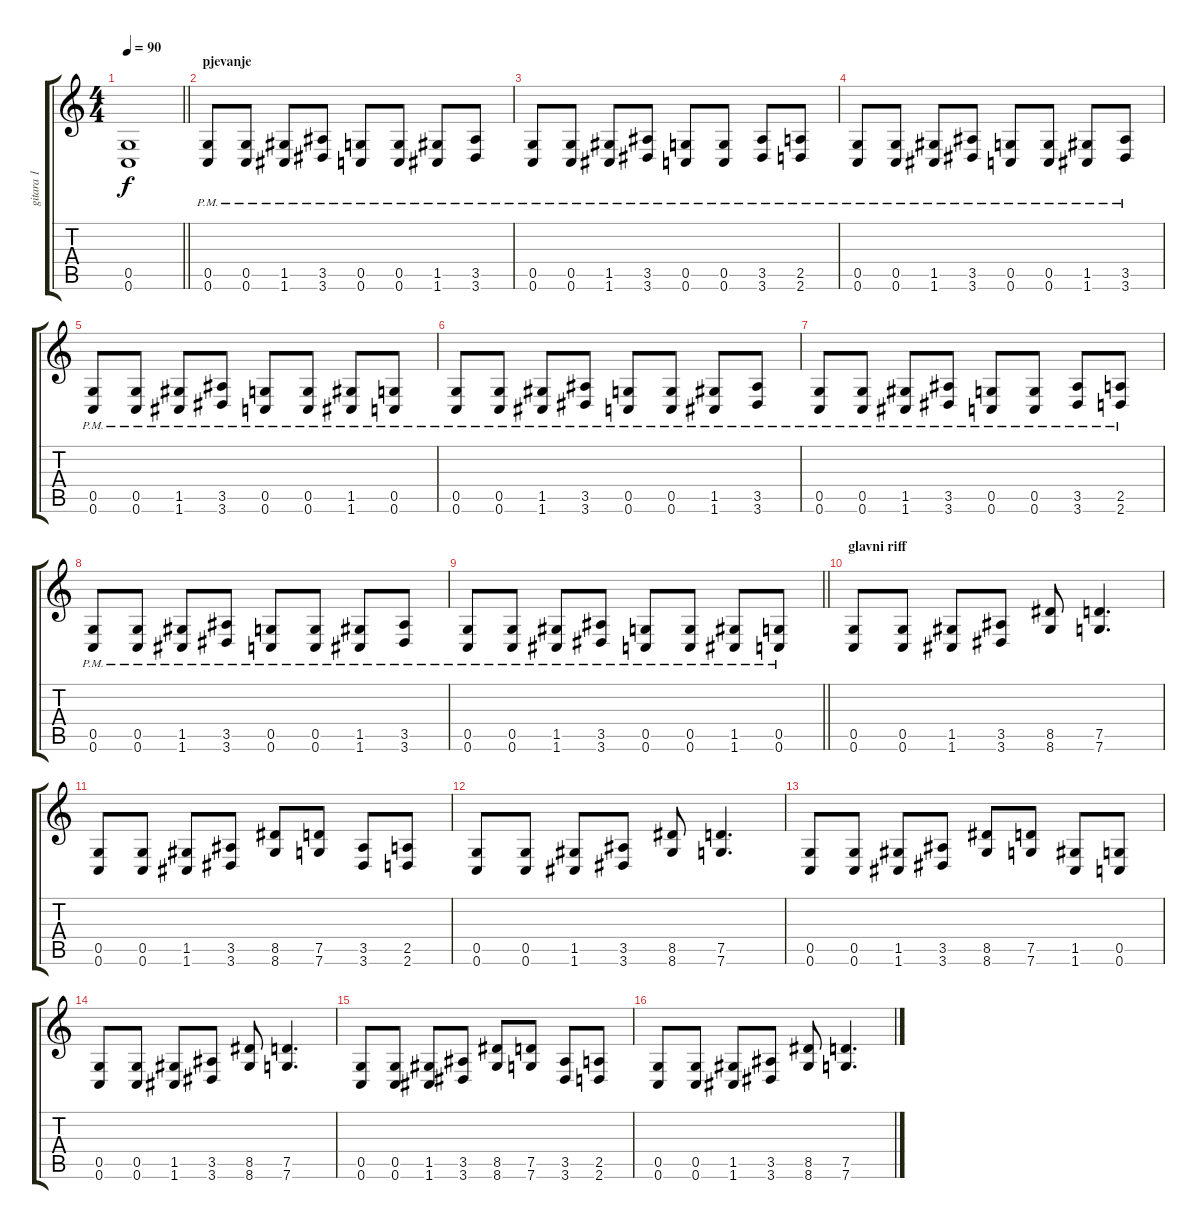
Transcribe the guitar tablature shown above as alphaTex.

\track ("gitara 1" "gitara 1") {instrument distortionguitar}
\staff {score tabs}
\tuning (D4 A3 F3 C3 G2 C2) {hide}
\ts (4 4)
\tempo 90
\clef g2
\barLineRight lightlight
\ks c
(0.5 0.6).1{dy f} |
\section ("" "pjevanje")
(0.5{pm} 0.6{pm}).8 (0.5{pm} 0.6{pm}).8 (1.5{pm} 1.6{pm}).8 (3.5{pm} 3.6{pm}).8 (0.5{pm} 0.6{pm}).8 (0.5{pm} 0.6{pm}).8 (1.5{pm} 1.6{pm}).8 (3.5{pm} 3.6{pm}).8 |
(0.5{pm} 0.6{pm}).8 (0.5{pm} 0.6{pm}).8 (1.5{pm} 1.6{pm}).8 (3.5{pm} 3.6{pm}).8 (0.5{pm} 0.6{pm}).8 (0.5{pm} 0.6{pm}).8 (3.5{pm} 3.6{pm}).8 (2.5{pm} 2.6{pm}).8 |
(0.5{pm} 0.6{pm}).8 (0.5{pm} 0.6{pm}).8 (1.5{pm} 1.6{pm}).8 (3.5{pm} 3.6{pm}).8 (0.5{pm} 0.6{pm}).8 (0.5{pm} 0.6{pm}).8 (1.5{pm} 1.6{pm}).8 (3.5{pm} 3.6{pm}).8 |
(0.5{pm} 0.6{pm}).8 (0.5{pm} 0.6{pm}).8 (1.5{pm} 1.6{pm}).8 (3.5{pm} 3.6{pm}).8 (0.5{pm} 0.6{pm}).8 (0.5{pm} 0.6{pm}).8 (1.5{pm} 1.6{pm}).8 (0.5{pm} 0.6{pm}).8 |
(0.5{pm} 0.6{pm}).8 (0.5{pm} 0.6{pm}).8 (1.5{pm} 1.6{pm}).8 (3.5{pm} 3.6{pm}).8 (0.5{pm} 0.6{pm}).8 (0.5{pm} 0.6{pm}).8 (1.5{pm} 1.6{pm}).8 (3.5{pm} 3.6{pm}).8 |
(0.5{pm} 0.6{pm}).8 (0.5{pm} 0.6{pm}).8 (1.5{pm} 1.6{pm}).8 (3.5{pm} 3.6{pm}).8 (0.5{pm} 0.6{pm}).8 (0.5{pm} 0.6{pm}).8 (3.5{pm} 3.6{pm}).8 (2.5{pm} 2.6{pm}).8 |
(0.5{pm} 0.6{pm}).8 (0.5{pm} 0.6{pm}).8 (1.5{pm} 1.6{pm}).8 (3.5{pm} 3.6{pm}).8 (0.5{pm} 0.6{pm}).8 (0.5{pm} 0.6{pm}).8 (1.5{pm} 1.6{pm}).8 (3.5{pm} 3.6{pm}).8 |
\barLineRight lightlight
(0.5{pm} 0.6{pm}).8 (0.5{pm} 0.6{pm}).8 (1.5{pm} 1.6{pm}).8 (3.5{pm} 3.6{pm}).8 (0.5{pm} 0.6{pm}).8 (0.5{pm} 0.6{pm}).8 (1.5{pm} 1.6{pm}).8 (0.5{pm} 0.6{pm}).8 |
\section ("" "glavni riff")
(0.5 0.6).8 (0.5 0.6).8 (1.5 1.6).8 (3.5 3.6).8 (8.5 8.6).8 (7.5 7.6).4{d} |
(0.5 0.6).8 (0.5 0.6).8 (1.5 1.6).8 (3.5 3.6).8 (8.5 8.6).8 (7.5 7.6).8 (3.5 3.6).8 (2.5 2.6).8 |
(0.5 0.6).8 (0.5 0.6).8 (1.5 1.6).8 (3.5 3.6).8 (8.5 8.6).8 (7.5 7.6).4{d} |
(0.5 0.6).8 (0.5 0.6).8 (1.5 1.6).8 (3.5 3.6).8 (8.5 8.6).8 (7.5 7.6).8 (1.5 1.6).8 (0.5 0.6).8 |
(0.5 0.6).8 (0.5 0.6).8 (1.5 1.6).8 (3.5 3.6).8 (8.5 8.6).8 (7.5 7.6).4{d} |
(0.5 0.6).8 (0.5 0.6).8 (1.5 1.6).8 (3.5 3.6).8 (8.5 8.6).8 (7.5 7.6).8 (3.5 3.6).8 (2.5 2.6).8 |
(0.5 0.6).8 (0.5 0.6).8 (1.5 1.6).8 (3.5 3.6).8 (8.5 8.6).8 (7.5 7.6).4{d}
